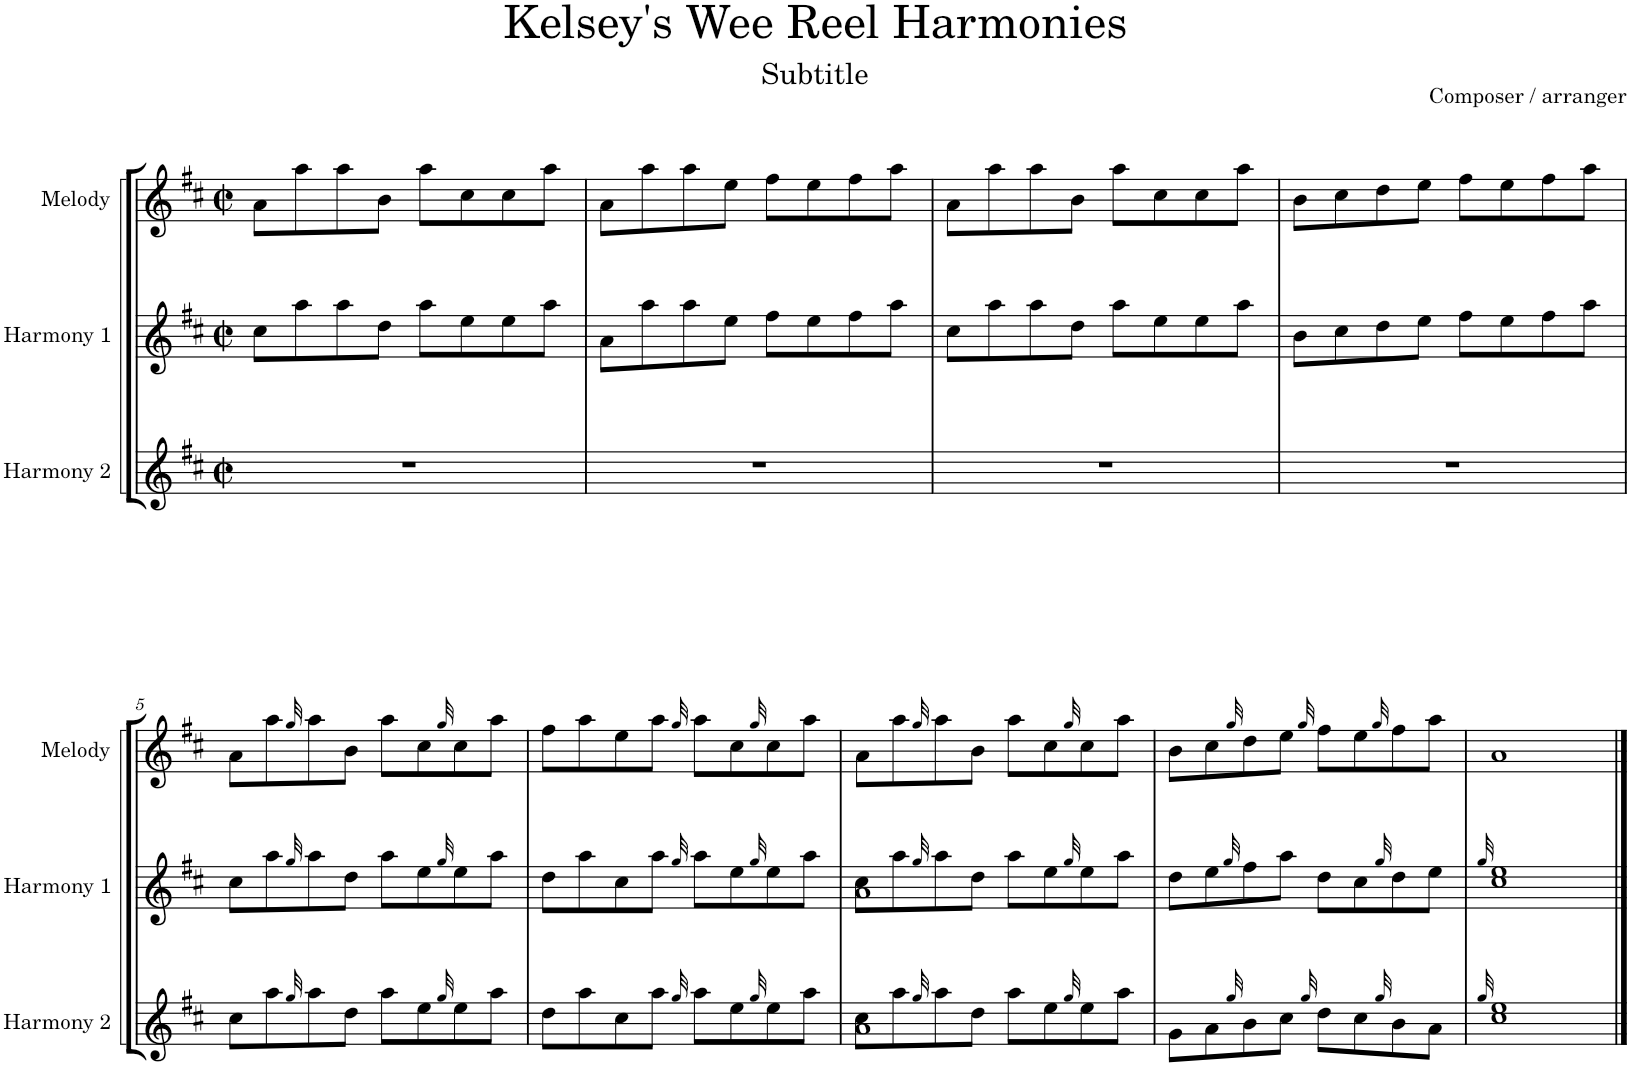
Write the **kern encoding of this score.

**kern	**kern	**kern	**kern
*part4	*part3	*part2	*part1
*staff4	*staff3	*staff2	*staff1
*I"Harmony 2	*I"Oboe 3	*I"Harmony 1	*I"Melody
*I'Harmony 2	*I'Ob. 3	*I'Harmony 1	*I'Melody
*	*stria5	*	*
*clefG2	*clefG2	*clefG2	*clefG2
*k[f#c#]	*k[f#c#]	*k[f#c#]	*k[f#c#]
*M2/2	*M2/2	*M2/2	*M2/2
*met(c|)	*met(c|)	*met(c|)	*met(c|)
=1	=1	=1	=1
1r	1r	8cc#\L	8a\L
.	.	8aa\	8aa\
.	.	8aa\	8aa\
.	.	8dd\J	8b\J
.	.	8aa\L	8aa\L
.	.	8ee\	8cc#\
.	.	8ee\	8cc#\
.	.	8aa\J	8aa\J
=2	=2	=2	=2
1r	1r	8a\L	8a\L
.	.	8aa\	8aa\
.	.	8aa\	8aa\
.	.	8ee\J	8ee\J
.	.	8ff#\L	8ff#\L
.	.	8ee\	8ee\
.	.	8ff#\	8ff#\
.	.	8aa\J	8aa\J
=3	=3	=3	=3
1r	1r	8cc#\L	8a\L
.	.	8aa\	8aa\
.	.	8aa\	8aa\
.	.	8dd\J	8b\J
.	.	8aa\L	8aa\L
.	.	8ee\	8cc#\
.	.	8ee\	8cc#\
.	.	8aa\J	8aa\J
=4	=4	=4	=4
1r	1r	8b\L	8b\L
.	.	8cc#\	8cc#\
.	.	8dd\	8dd\
.	.	8ee\J	8ee\J
.	.	8ff#\L	8ff#\L
.	.	8ee\	8ee\
.	.	8ff#\	8ff#\
.	.	8aa\J	8aa\J
!!LO:LB:g=z
=5	=5	=5	=5
8cc#\L	1r	8cc#\L	8a\L
8aa\	.	8aa\	8aa\
32qgg/	.	32qgg/	32qgg/
8aa\	.	8aa\	8aa\
8dd\J	.	8dd\J	8b\J
8aa\L	.	8aa\L	8aa\L
8ee\	.	8ee\	8cc#\
32qgg/	.	32qgg/	32qgg/
8ee\	.	8ee\	8cc#\
8aa\J	.	8aa\J	8aa\J
=6	=6	=6	=6
8dd\L	1r	8dd\L	8ff#\L
8aa\	.	8aa\	8aa\
8cc#\	.	8cc#\	8ee\
8aa\J	.	8aa\J	8aa\J
32qgg/	.	32qgg/	32qgg/
8aa\L	.	8aa\L	8aa\L
8ee\	.	8ee\	8cc#\
32qgg/	.	32qgg/	32qgg/
8ee\	.	8ee\	8cc#\
8aa\J	.	8aa\J	8aa\J
=7	=7	=7	=7
*^	*	*^	*
8cc#\L	1a	1a	8cc#\L	1a	8a\L
8aa\	.	.	8aa\	.	8aa\
32qgg/	.	.	32qgg/	.	32qgg/
8aa\	.	.	8aa\	.	8aa\
8dd\J	.	.	8dd\J	.	8b\J
8aa\L	.	.	8aa\L	.	8aa\L
8ee\	.	.	8ee\	.	8cc#\
32qgg/	.	.	32qgg/	.	32qgg/
8ee\	.	.	8ee\	.	8cc#\
8aa\J	.	.	8aa\J	.	8aa\J
*v	*v	*	*v	*v	*
=8	=8	=8	=8
8g\L	8b\L	8dd\L	8b\L
8a\	8cc#\	8ee\	8cc#\
32qgg/	.	32qgg/	32qgg/
8b\	8dd\	8ff#\	8dd\
8cc#\J	8ee\J	8aa\J	8ee\J
32qgg/	.	.	32qgg/
8dd\L	8ff#\L	8dd\L	8ff#\L
8cc#\	8ee\	8cc#\	8ee\
32qgg/	.	32qgg/	32qgg/
8b\	8ff#\	8dd\	8ff#\
8a\J	8aa\J	8ee\J	8aa\J
=9	=9	=9	=9
32qgg/	.	32qgg/	.
1cc# 1ee	1r	1cc# 1ee	1a
==	==	==	==
*-	*-	*-	*-
